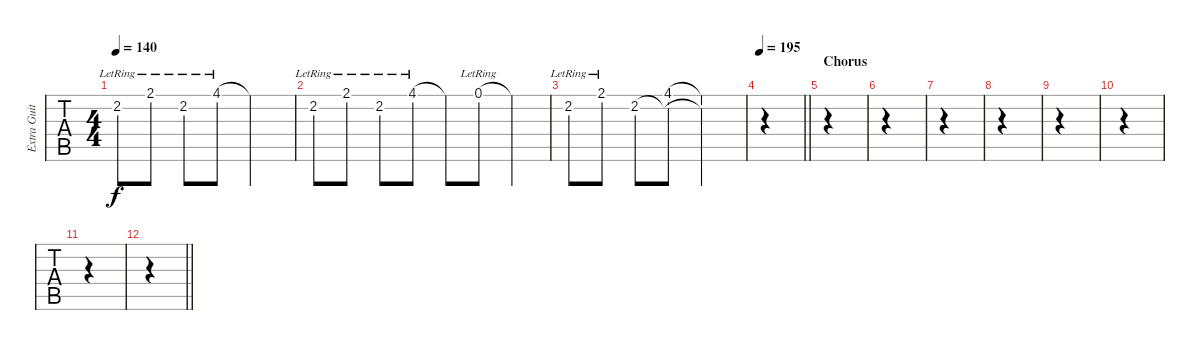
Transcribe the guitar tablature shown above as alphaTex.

\track ("Extra Guitar" "Extra Guit") {instrument distortionguitar}
\staff {tabs}
\tuning (Eb4 Bb3 Gb3 Db3 Ab2 Eb2) {hide}
\ts (4 4)
\tempo 140
\clef g2
\ks c
2.2{lr}.8{dy f} 2.1{lr}.8 2.2{lr}.8 4.1{lr}.8 4.1{t}.2 |
2.2{lr}.8 2.1{lr}.8 2.2{lr}.8 4.1{lr}.8 4.1{t}.8 0.1{lr}.8 0.1{t}.4 |
2.2{lr}.8 2.1{lr}.8 2.2.8 (4.1 2.2{t}).8 (4.1{t} 2.2{t}).2 |
\tempo 195
\barLineRight lightlight
|
\section ("" "Chorus")
|
|
|
|
|
|
|
\barLineRight lightlight
